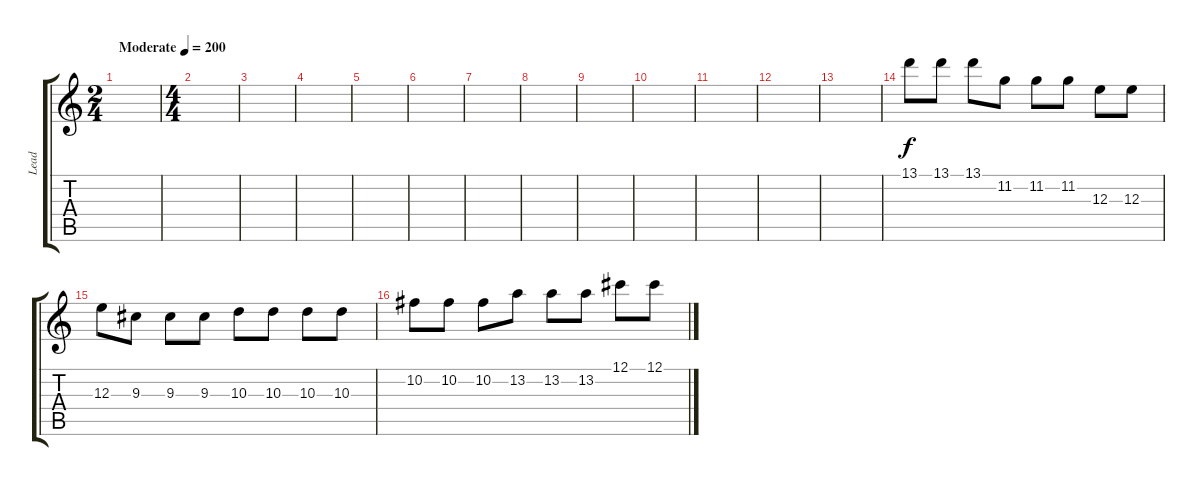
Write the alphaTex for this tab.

\track ("Lead" "Lead") {instrument distortionguitar}
\staff {score tabs}
\tuning (Db4 Ab3 E3 B2 Gb2 B1) {hide}
\ts (2 4)
\tempo (200 "Moderate")
\clef g2
\ks c
|
\ts (4 4)
|
|
|
|
|
|
|
|
|
|
|
|
13.1.8 13.1.8 13.1.8 11.2.8 11.2.8 11.2.8 12.3.8 12.3.8 |
12.3.8 9.3.8 9.3.8 9.3.8 10.3.8 10.3.8 10.3.8 10.3.8 |
10.2.8 10.2.8 10.2.8 13.2.8 13.2.8 13.2.8 12.1.8 12.1.8
